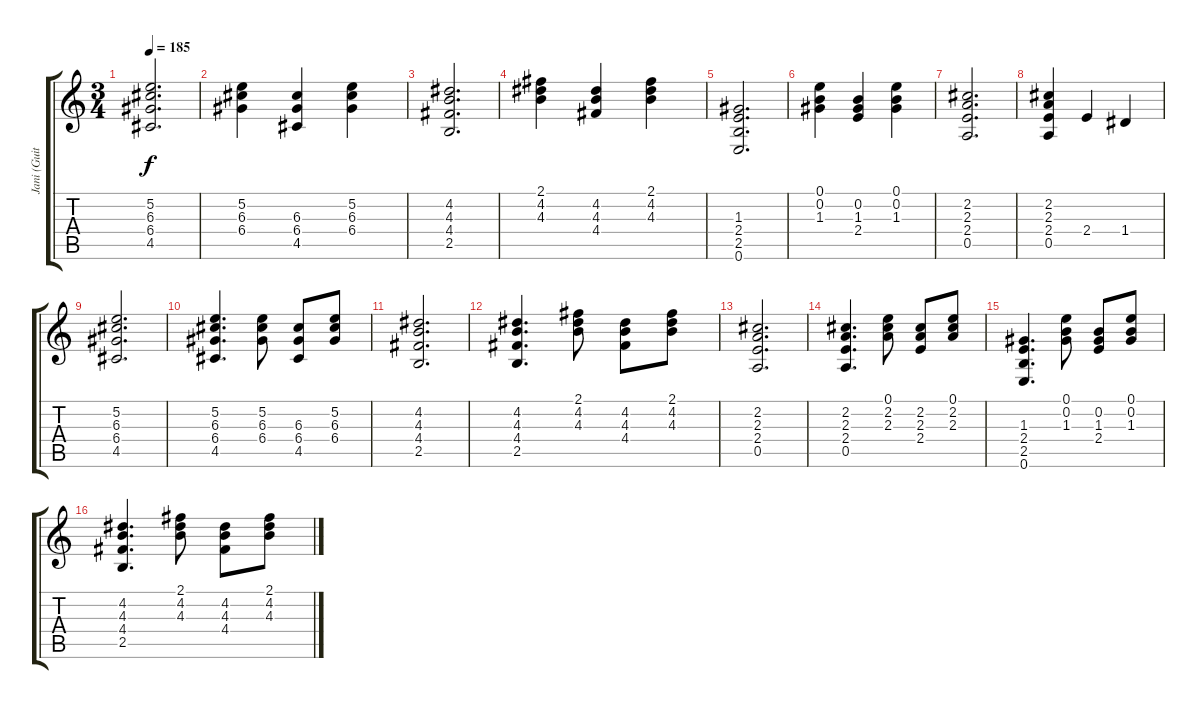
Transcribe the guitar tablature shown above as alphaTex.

\track ("Jani (Guitar)" "Jani (Guit") {instrument acousticguitarnylon}
\staff {score tabs}
\tuning (E4 B3 G3 D3 A2 E2) {hide}
\ts (3 4)
\tempo 185
\clef g2
\ks c
(5.2 6.3 6.4 4.5).2{d dy f} |
(5.2 6.3 6.4).4 (6.3 6.4 4.5).4 (5.2 6.3 6.4).4 |
(4.2 4.3 4.4 2.5).2{d} |
(2.1 4.2 4.3).4 (4.2 4.3 4.4).4 (2.1 4.2 4.3).4 |
(1.3 2.4 2.5 0.6).2{d} |
(0.1 0.2 1.3).4 (0.2 1.3 2.4).4 (0.1 0.2 1.3).4 |
(2.2 2.3 2.4 0.5).2{d} |
(2.2 2.3 2.4 0.5).4 2.4.4 1.4.4 |
(5.2 6.3 6.4 4.5).2{d} |
(5.2 6.3 6.4 4.5).4{d} (5.2 6.3 6.4).8 (6.3 6.4 4.5).8 (5.2 6.3 6.4).8 |
(4.2 4.3 4.4 2.5).2{d} |
(4.2 4.3 4.4 2.5).4{d} (2.1 4.2 4.3).8 (4.2 4.3 4.4).8 (2.1 4.2 4.3).8 |
(2.2 2.3 2.4 0.5).2{d} |
(2.2 2.3 2.4 0.5).4{d} (0.1 2.2 2.3).8 (2.2 2.3 2.4).8 (0.1 2.2 2.3).8 |
(1.3 2.4 2.5 0.6).4{d} (0.1 0.2 1.3).8 (0.2 1.3 2.4).8 (0.1 0.2 1.3).8 |
(4.2 4.3 4.4 2.5).4{d} (2.1 4.2 4.3).8 (4.2 4.3 4.4).8 (2.1 4.2 4.3).8
